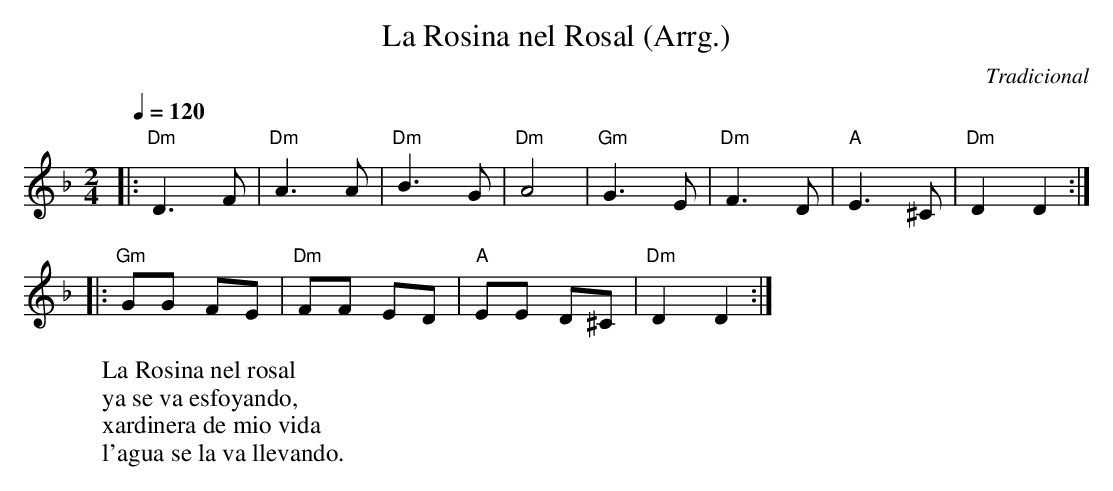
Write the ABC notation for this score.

X:1
T:La Rosina nel Rosal (Arrg.)
C:Tradicional
M:2/4
L:1/8
Q:1/4=120
W:La Rosina nel rosal
W:ya se va esfoyando,
W:xardinera de mio vida
W:l'agua se la va llevando.
K:Dm
|: "Dm"D3 F|"Dm"A3 A|"Dm"B3 G|"Dm"A4|"Gm"G3 E|"Dm"F3 D|"A"E3 ^C|"Dm"D2 D2 :|
|: "Gm"GG FE|"Dm"FF ED|"A"EE D^C|"Dm"D2 D2 :|
